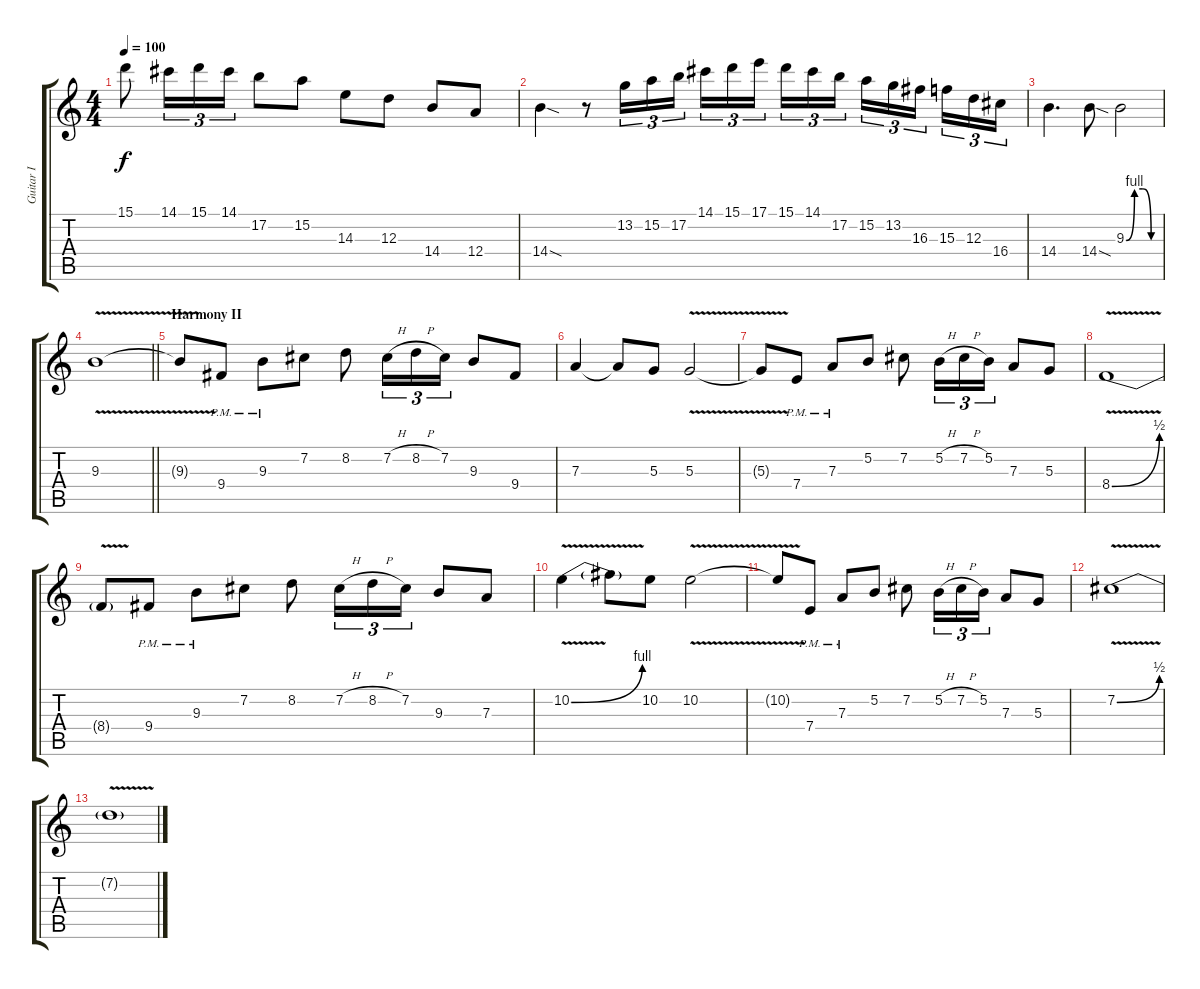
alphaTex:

\track ("Guitar I" "Guitar I") {instrument distortionguitar}
\staff {score tabs}
\tuning (B3 Gb3 D3 A2 E2 B1) {hide}
\ts (4 4)
\tempo 100
\clef g2
\ks c
15.1.8{dy f} 14.1.16{tu (3 2)} 15.1.16{tu (3 2)} 14.1.16{tu (3 2)} 17.2.8 15.2.8 14.3.8 12.3.8 14.4.8 12.4.8 |
14.4{sod}.4 r.8 13.2.16{tu (3 2)} 15.2.16{tu (3 2)} 17.2.16{tu (3 2)} 14.1.16{tu (3 2)} 15.1.16{tu (3 2)} 17.1.16{tu (3 2) beam splitsecondary} 15.1.16{tu (3 2)} 14.1.16{tu (3 2)} 17.2.16{tu (3 2)} 15.2.16{tu (3 2)} 13.2.16{tu (3 2)} 16.3.16{tu (3 2) beam splitsecondary} 15.3.16{tu (3 2)} 12.3.16{tu (3 2)} 16.4.16{tu (3 2)} |
14.4.4{d} 14.4{sod}.8 9.3{be (custom 0 0 15 4 30 4 45 0 60 0)}.2 |
\barLineRight lightlight
9.3{v}.1 |
\section ("" "Harmony II")
9.3{t}.8 9.4{pm}.8 9.3{pm}.8 7.2.8 8.2.8 7.2{h}.16{tu (3 2)} 8.2{h}.16{tu (3 2)} 7.2.16{tu (3 2)} 9.3.8 9.4.8 |
7.3.4 7.3{t}.8 5.3.8 5.3{v}.2 |
5.3{t}.8 7.4{pm}.8 7.3{pm}.8 5.2.8 7.2.8 5.2{h}.16{tu (3 2)} 7.2{h}.16{tu (3 2)} 5.2.16{tu (3 2)} 7.3.8 5.3.8 |
8.4{be (bend 0 0 60 2) v}.1 |
8.4{t}.8 9.4{pm}.8 9.3{pm}.8 7.2.8 8.2.8 7.2{h}.16{tu (3 2)} 8.2{h}.16{tu (3 2)} 7.2.16{tu (3 2)} 9.3.8 7.3.8 |
10.2{be (bend 0 0 60 4) v}.4 10.2{t}.8 10.2.8 10.2{v}.2 |
10.2{t}.8 7.4{pm}.8 7.3{pm}.8 5.2.8 7.2.8 5.2{h}.16{tu (3 2)} 7.2{h}.16{tu (3 2)} 5.2.16{tu (3 2)} 7.3.8 5.3.8 |
7.2{be (bend 0 0 60 2) v}.1 |
7.2{t}.1
